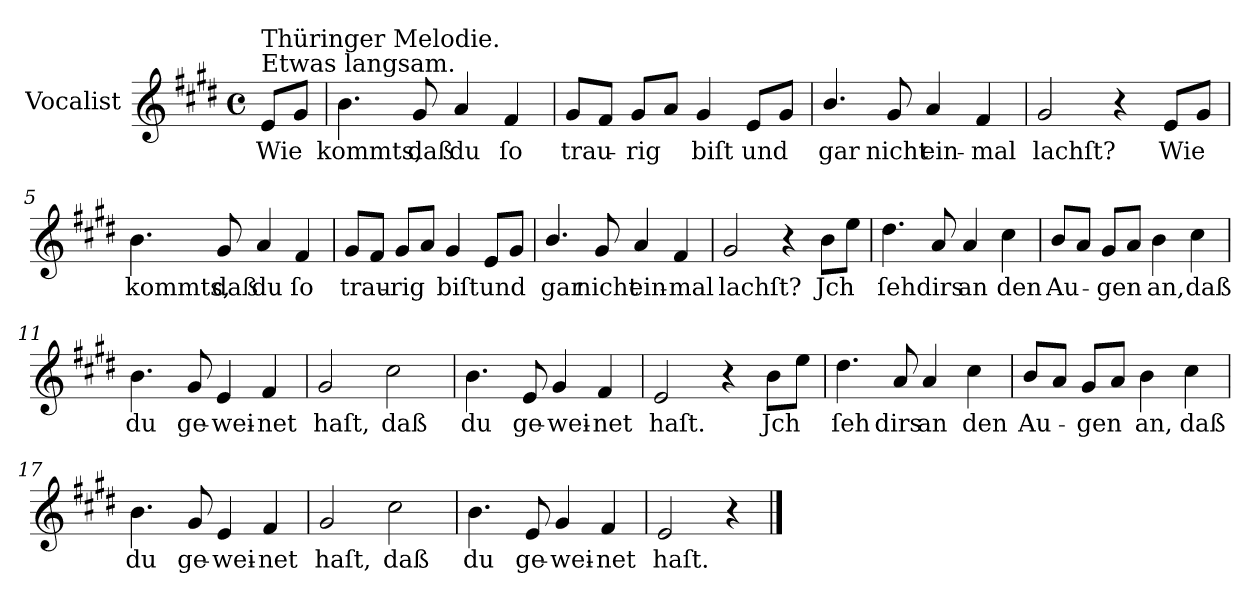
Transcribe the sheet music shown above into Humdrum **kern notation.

**kern	**text
*part1	*part1
*staff1	*staff1
*I"Vocalist	*
*k[f#c#g#d#]	*
*E:	*
*M4/4	*
*met(c)	*
=	=
!LO:TX:a:t=Etwas langsam.	!
!LO:TX:a:t=Thüringer Melodie.	!
8eL	Wie
8g#J	.
=1	=1
4.b	kommts,
8g#	daß
4a	du
4f#	ſo
=2	=2
8g#L	trau-
8f#J	.
8g#L	-rig
8aJ	.
4g#	biſt
8eL	und
8g#J	.
=3	=3
4.b/	gar
8g#	nicht
4a	ein-
4f#	-mal
=4	=4
2g#	lachſt?
4r	.
8eL	Wie
8g#J	.
=5	=5
4.b	kommts,
8g#	daß
4a	du
4f#	ſo
=6	=6
8g#L	trau-
8f#J	.
8g#L	-rig
8aJ	.
4g#	biſt
8eL	und
8g#J	.
=7	=7
4.b/	gar
8g#	nicht
4a	ein-
4f#	-mal
=8	=8
2g#	lachſt?
4r	.
8bL	Jch
8eeJ	.
=9	=9
4.dd#	ſeh
8a	dirs
4a	an
4cc#	den
=10	=10
8bL	Au-
8aJ	.
8g#L	-gen
8aJ	.
4b	an,
4cc#	daß
=11	=11
4.b	du
8g#	ge-
4e	-wei-
4f#	-net
=12	=12
2g#	haſt,
2cc#	daß
=13	=13
4.b	du
8e	ge-
4g#	-wei-
4f#	-net
=14	=14
2e	haſt.
4r	.
8bL	Jch
8eeJ	.
=15	=15
4.dd#	ſeh
8a	dirs
4a	an
4cc#	den
=16	=16
8bL	Au-
8aJ	.
8g#L	-gen
8aJ	.
4b	an,
4cc#	daß
=17	=17
4.b	du
8g#	ge-
4e	-wei-
4f#	-net
=18	=18
2g#	haſt,
2cc#	daß
=19	=19
4.b	du
8e	ge-
4g#	-wei-
4f#	-net
=20	=20
2e	haſt.
4r	.
==	==
*-	*-
